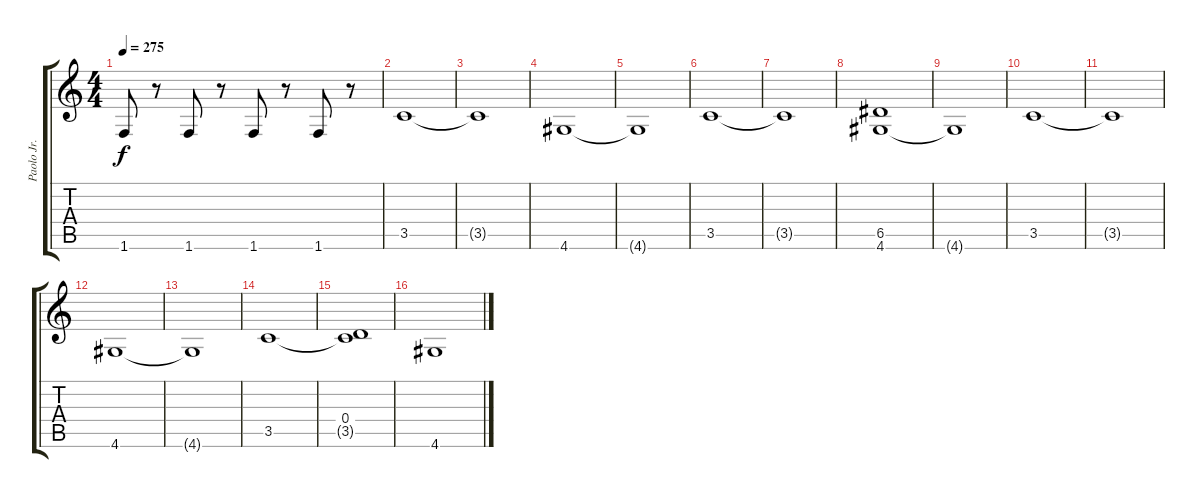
\track ("Paolo Jr." "Paolo Jr.") {instrument electricbassfinger}
\staff {score tabs}
\tuning (E4 B3 G3 D3 A2 E2) {hide}
\ts (4 4)
\tempo 275
\clef g2
\ks c
1.6.8{dy f} r.8 1.6.8 r.8 1.6.8 r.8 1.6.8 r.8 |
3.5.1 |
3.5{t}.1 |
4.6.1 |
4.6{t}.1 |
3.5.1 |
3.5{t}.1 |
(6.5 4.6).1 |
4.6{t}.1 |
3.5.1 |
3.5{t}.1 |
4.6.1 |
4.6{t}.1 |
3.5.1 |
(0.4 3.5{t}).1 |
4.6.1
